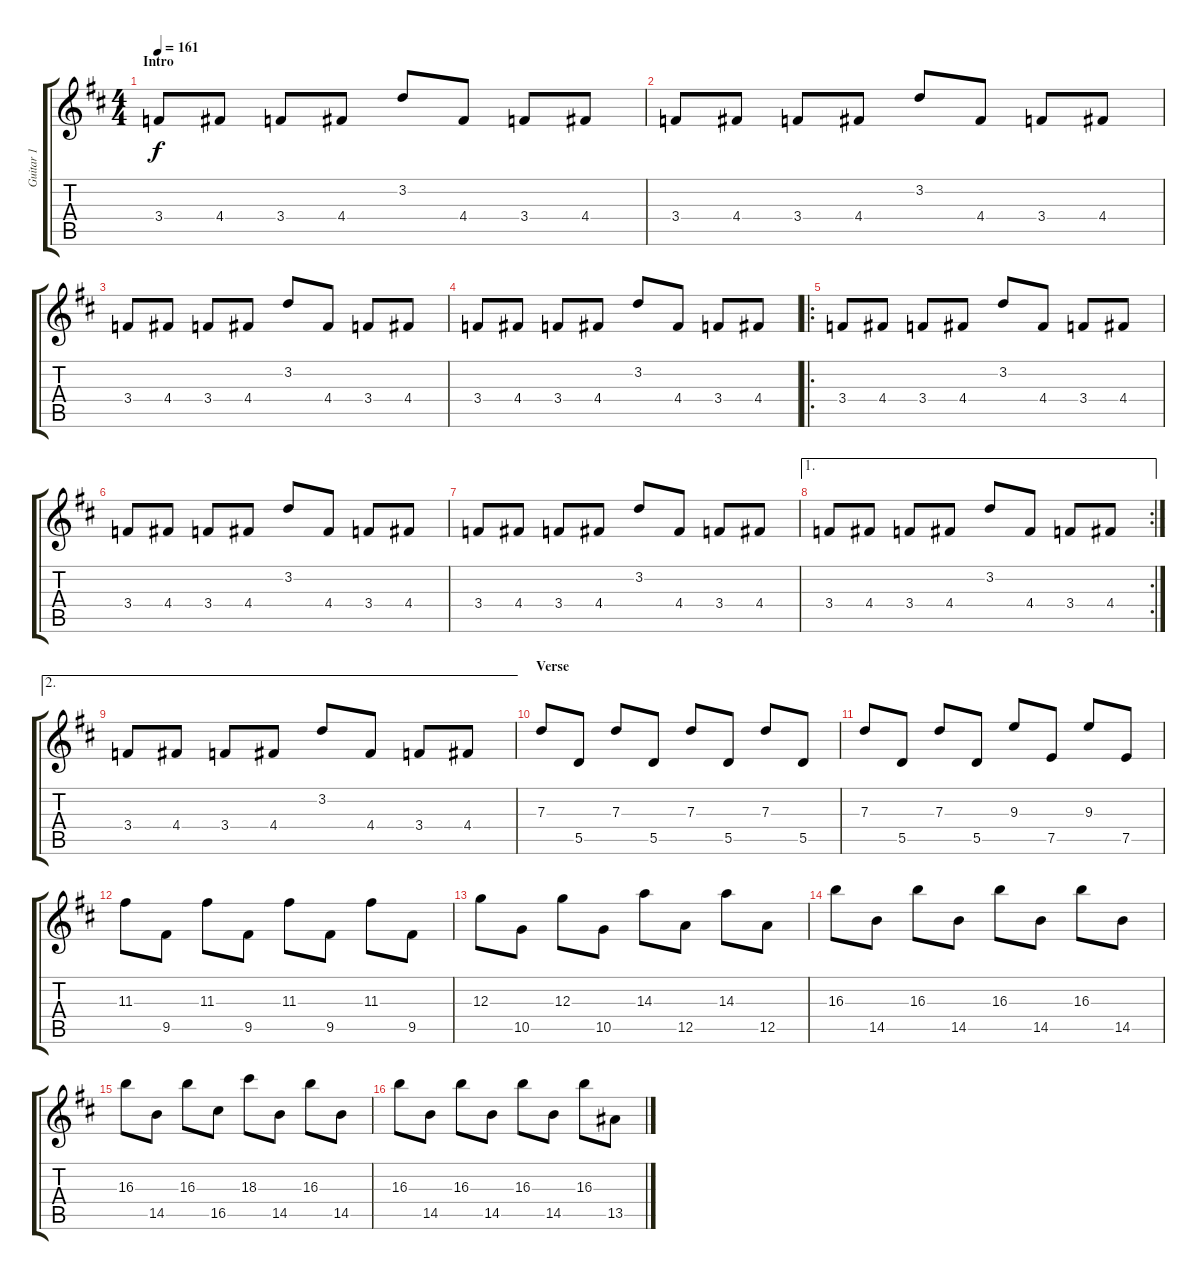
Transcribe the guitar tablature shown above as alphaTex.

\track ("Guitar 1" "Guitar 1") {instrument acousticguitarsteel}
\staff {score tabs}
\tuning (E4 B3 G3 D3 A2 D2) {hide}
\ts (4 4)
\section ("" "Intro")
\tempo 161
\clef g2
\ks d
3.4.8{dy f instrument acousticguitarsteel} 4.4.8 3.4.8 4.4.8 3.2.8 4.4.8 3.4.8 4.4.8 |
3.4.8 4.4.8 3.4.8 4.4.8 3.2.8 4.4.8 3.4.8 4.4.8 |
3.4.8 4.4.8 3.4.8 4.4.8 3.2.8 4.4.8 3.4.8 4.4.8 |
3.4.8 4.4.8 3.4.8 4.4.8 3.2.8 4.4.8 3.4.8 4.4.8 |
\ro
3.4.8 4.4.8 3.4.8 4.4.8 3.2.8 4.4.8 3.4.8 4.4.8 |
3.4.8 4.4.8 3.4.8 4.4.8 3.2.8 4.4.8 3.4.8 4.4.8 |
3.4.8 4.4.8 3.4.8 4.4.8 3.2.8 4.4.8 3.4.8 4.4.8 |
\ae 1
\rc 2
3.4.8 4.4.8 3.4.8 4.4.8 3.2.8 4.4.8 3.4.8 4.4.8 |
\ae 2
3.4.8 4.4.8 3.4.8 4.4.8 3.2.8 4.4.8 3.4.8 4.4.8 |
\section ("" "Verse")
7.3.8 5.5.8 7.3.8 5.5.8 7.3.8 5.5.8 7.3.8 5.5.8 |
7.3.8 5.5.8 7.3.8 5.5.8 9.3.8 7.5.8 9.3.8 7.5.8 |
11.3.8 9.5.8 11.3.8 9.5.8 11.3.8 9.5.8 11.3.8 9.5.8 |
12.3.8 10.5.8 12.3.8 10.5.8 14.3.8 12.5.8 14.3.8 12.5.8 |
16.3.8 14.5.8 16.3.8 14.5.8 16.3.8 14.5.8 16.3.8 14.5.8 |
16.3.8 14.5.8 16.3.8 16.5.8 18.3.8 14.5.8 16.3.8 14.5.8 |
16.3.8 14.5.8 16.3.8 14.5.8 16.3.8 14.5.8 16.3.8 13.5.8
